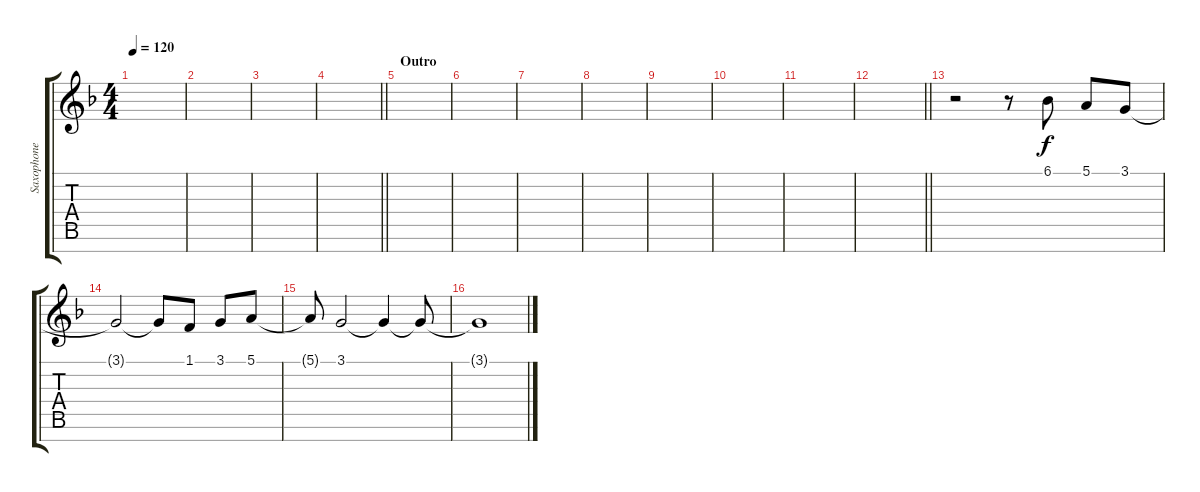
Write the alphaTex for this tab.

\track ("Saxophone" "Saxophone") {instrument tenorsax}
\staff {score tabs}
\tuning (E4 B3 G3 D3 A2 E2 B1) {hide}
\ts (4 4)
\tempo 120
\clef g2
\ks f
|
|
|
\barLineRight lightlight
|
\section ("" "Outro")
|
|
|
|
|
|
|
\barLineRight lightlight
|
r.2 r.8 6.1.8 5.1.8 3.1.8 |
3.1{t}.2 3.1{t}.8 1.1.8 3.1.8 5.1.8 |
5.1{t}.8 3.1.2 3.1{t}.4 3.1{t}.8 |
3.1{t}.1
